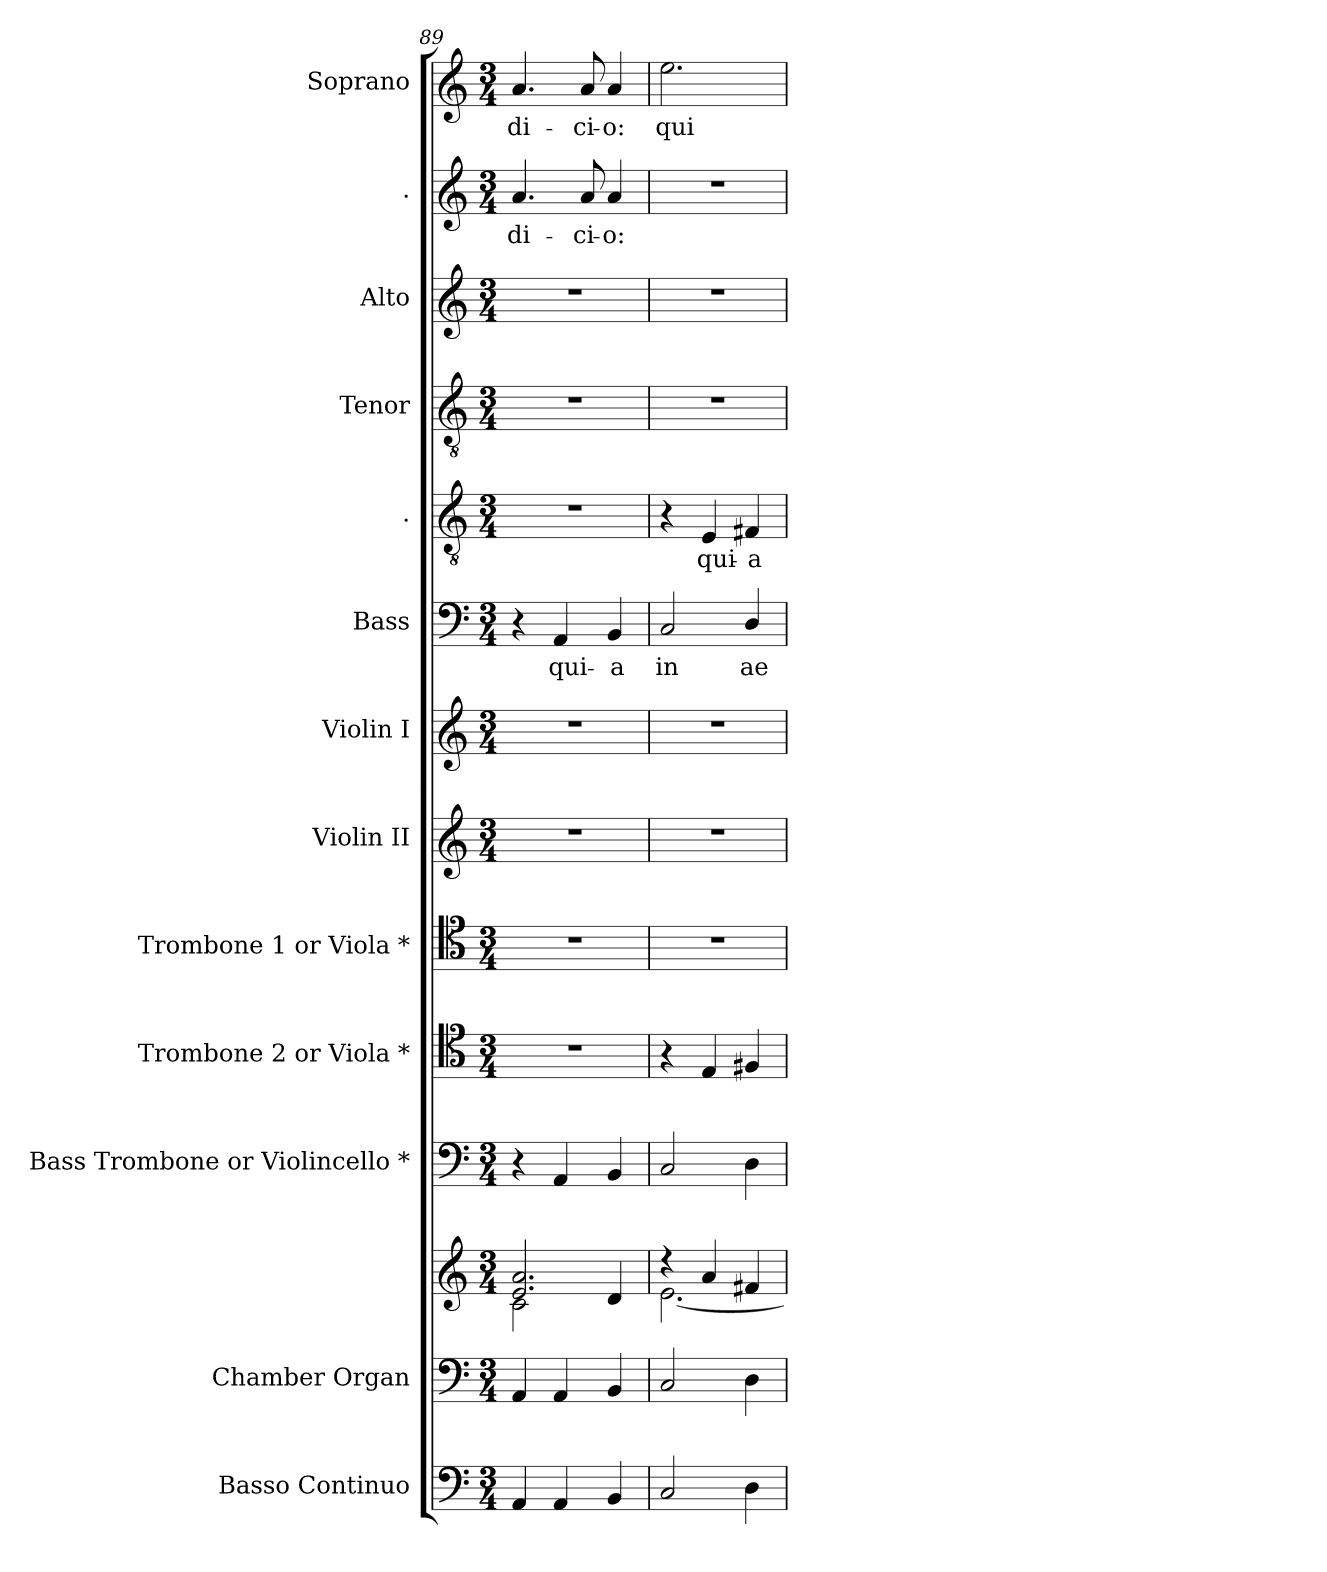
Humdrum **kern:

**kern	**kern	**kern	**kern	**kern	**kern	**kern	**kern	**kern	**text	**kern	**text	**kern	**kern	**kern	**text	**kern	**text
*part13	*part12	*part12	*part11	*part10	*part9	*part8	*part7	*part6	*part6	*part5	*part5	*part4	*part3	*part2	*part2	*part1	*part1
*staff14	*staff13	*staff12	*staff11	*staff10	*staff9	*staff8	*staff7	*staff6	*staff6	*staff5	*staff5	*staff4	*staff3	*staff2	*staff2	*staff1	*staff1
*I"Basso  Continuo	*I"Chamber  Organ	*	*I"Bass Trombone or Violincello *	*I"Trombone 2 or Viola *	*I"Trombone 1 or Viola *	*I"Violin II	*I"Violin I	*I"Bass	*	*I".	*	*I"Tenor	*I"Alto	*I".	*	*I"Soprano	*
*I'B Cont	*I'Org.	*	*I'B. Tbn.	*I'Tbn 2	*I'Tbn 1	*I'Vln. II	*I'Vln. I	*I'B.	*	*	*	*I'T,	*I'A.	*	*	*I'S.	*
*clefF4	*clefF4	*clefG2	*clefF4	*clefC4	*clefC4	*clefG2	*clefG2	*clefF4	*	*clefGv2	*	*clefGv2	*clefG2	*clefG2	*	*clefG2	*
*ITrd7c12	*	*	*	*	*	*	*	*	*	*ITrd7c12	*	*ITrd7c12	*	*	*	*	*
*k[]	*k[]	*k[]	*k[]	*k[]	*k[]	*k[]	*k[]	*k[]	*	*k[]	*	*k[]	*k[]	*k[]	*	*k[]	*
*C:	*C:	*C:	*C:	*C:	*C:	*C:	*C:	*C:	*	*C:	*	*C:	*C:	*C:	*	*C:	*
*M3/4	*M3/4	*M3/4	*M3/4	*M3/4	*M3/4	*M3/4	*M3/4	*M3/4	*	*M3/4	*	*M3/4	*M3/4	*M3/4	*	*M3/4	*
=89	=89	=89	=89	=89	=89	=89	=89	=89	=89	=89	=89	=89	=89	=89	=89	=89	=89
*	*	*^	*	*	*	*	*	*	*	*	*	*	*	*	*	*	*
!	!	!	!	!	!LO:N:vis=1	!LO:N:vis=1	!LO:N:vis=1	!LO:N:vis=1	!	!	!LO:N:vis=1	!	!LO:N:vis=1	!LO:N:vis=1	!	!	!	!
!	!	!	!	!	!	!	!	!	!	!	!	!	!	!	!	!LO:LY:b:color=#000000	!	!
!	!	!	!	!	!	!	!	!	!	!	!	!	!	!	!	!	!	!LO:LY:b:color=#000000
4AAAi/	4AAi/	2.ei/ 2.ai	2ci\	4r	2.r	2.r	2.r	2.r	4r	.	2.r	.	2.r	2.r	4.ai/	-di-	4.ai/	-di-
!	!	!	!	!	!	!	!	!	!	!LO:LY:b:color=#000000	!	!	!	!	!	!	!	!
4AAAi/	4AAi/	.	.	4AAi/	.	.	.	.	4AAi/	qui-	.	.	.	.	.	.	.	.
!	!	!	!	!	!	!	!	!	!	!	!	!	!	!	!	!LO:LY:b:color=#000000	!	!
!	!	!	!	!	!	!	!	!	!	!	!	!	!	!	!	!	!	!LO:LY:b:color=#000000
.	.	.	.	.	.	.	.	.	.	.	.	.	.	.	8ai/	-ci-	8ai/	-ci-
!	!	!	!	!	!	!	!	!	!	!LO:LY:b:color=#000000	!	!	!	!	!	!	!	!
!	!	!	!	!	!	!	!	!	!	!	!	!	!	!	!	!LO:LY:b:color=#000000	!	!
!	!	!	!	!	!	!	!	!	!	!	!	!	!	!	!	!	!	!LO:LY:b:color=#000000
4BBBi/	4BBi/	.	4di/	4BBi/	.	.	.	.	4BBi/	-a	.	.	.	.	4ai/	-o:	4ai/	-o:
=90	=90	=90	=90	=90	=90	=90	=90	=90	=90	=90	=90	=90	=90	=90	=90	=90	=90	=90
!	!	!	!	!	!	!LO:N:vis=1	!LO:N:vis=1	!LO:N:vis=1	!	!	!	!	!	!	!	!	!	!
!	!	!	!	!	!	!	!	!	!	!LO:LY:b:color=#000000	!	!	!LO:N:vis=1	!LO:N:vis=1	!LO:N:vis=1	!	!	!
!	!	!	!	!	!	!	!	!	!	!	!	!	!	!	!	!	!	!LO:LY:b:color=#000000
2CCi/	2Ci/	4r	[2.ei\	2Ci/	4r	2.r	2.r	2.r	2Ci/	in	4r	.	2.r	2.r	2.r	.	2.eei\	qui-
!	!	!	!	!	!	!	!	!	!	!	!	!LO:LY:b:color=#000000	!	!	!	!	!	!
.	.	4ai/	.	.	4Ei/	.	.	.	.	.	4EEi/	qui-	.	.	.	.	.	.
!	!	!	!	!	!	!	!	!	!	!LO:LY:b:color=#000000	!	!	!	!	!	!	!	!
!	!	!	!	!	!	!	!	!	!	!	!	!LO:LY:b:color=#000000	!	!	!	!	!	!
4DDi\	4Di\	4f#Xi/	.	4Di\	4F#Xi/	.	.	.	4Di/	ae-	4FF#Xi/	-a	.	.	.	.	.	.
*	*	*v	*v	*	*	*	*	*	*	*	*	*	*	*	*	*	*	*
=	=	=	=	=	=	=	=	=	=	=	=	=	=	=	=	=	=
*-	*-	*-	*-	*-	*-	*-	*-	*-	*-	*-	*-	*-	*-	*-	*-	*-	*-
